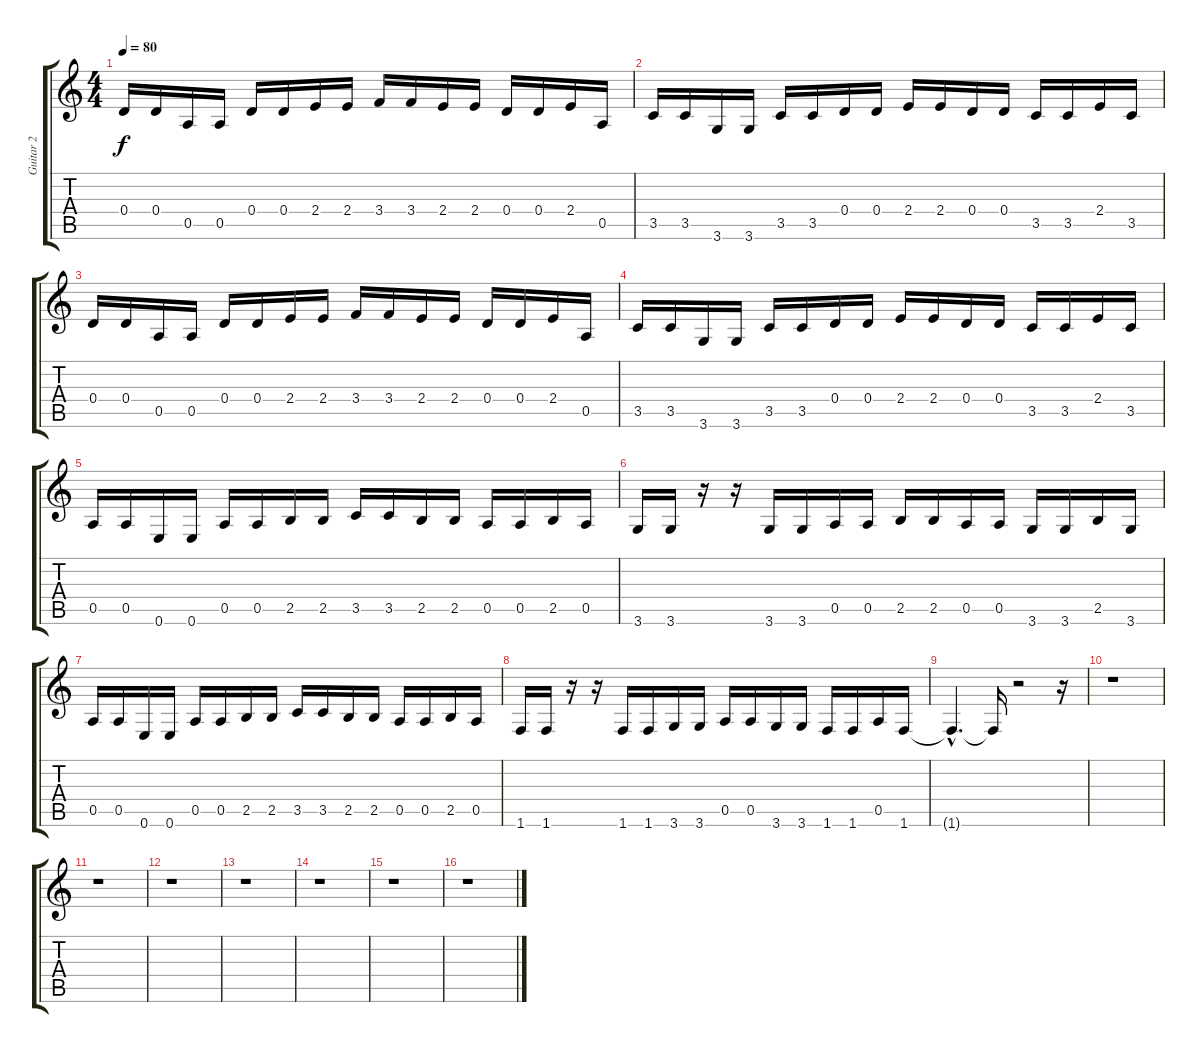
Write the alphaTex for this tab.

\track ("Guitar 2" "Guitar 2") {instrument distortionguitar}
\staff {score tabs}
\tuning (E4 B3 G3 D3 A2 E2) {hide}
\ts (4 4)
\tempo 80
\clef g2
\ks c
0.4.16{dy f instrument distortionguitar} 0.4.16 0.5.16 0.5.16 0.4.16 0.4.16 2.4.16 2.4.16 3.4.16 3.4.16 2.4.16 2.4.16 0.4.16 0.4.16 2.4.16 0.5.16 |
3.5.16 3.5.16 3.6.16 3.6.16 3.5.16 3.5.16 0.4.16 0.4.16 2.4.16 2.4.16 0.4.16 0.4.16 3.5.16 3.5.16 2.4.16 3.5.16 |
0.4.16 0.4.16 0.5.16 0.5.16 0.4.16 0.4.16 2.4.16 2.4.16 3.4.16 3.4.16 2.4.16 2.4.16 0.4.16 0.4.16 2.4.16 0.5.16 |
3.5.16 3.5.16 3.6.16 3.6.16 3.5.16 3.5.16 0.4.16 0.4.16 2.4.16 2.4.16 0.4.16 0.4.16 3.5.16 3.5.16 2.4.16 3.5.16 |
0.5.16 0.5.16 0.6.16 0.6.16 0.5.16 0.5.16 2.5.16 2.5.16 3.5.16 3.5.16 2.5.16 2.5.16 0.5.16 0.5.16 2.5.16 0.5.16 |
3.6.16 3.6.16 r.16 r.16 3.6.16 3.6.16 0.5.16 0.5.16 2.5.16 2.5.16 0.5.16 0.5.16 3.6.16 3.6.16 2.5.16 3.6.16 |
0.5.16 0.5.16 0.6.16 0.6.16 0.5.16 0.5.16 2.5.16 2.5.16 3.5.16 3.5.16 2.5.16 2.5.16 0.5.16 0.5.16 2.5.16 0.5.16 |
1.6.16 1.6.16 r.16 r.16 1.6.16 1.6.16 3.6.16 3.6.16 0.5.16 0.5.16 3.6.16 3.6.16 1.6.16 1.6.16 0.5.16 1.6.16 |
1.6{hac t}.4{d} 1.6{t}.16 r.2 r.16 |
r.1 |
r.1 |
r.1 |
r.1 |
r.1 |
r.1 |
r.1
